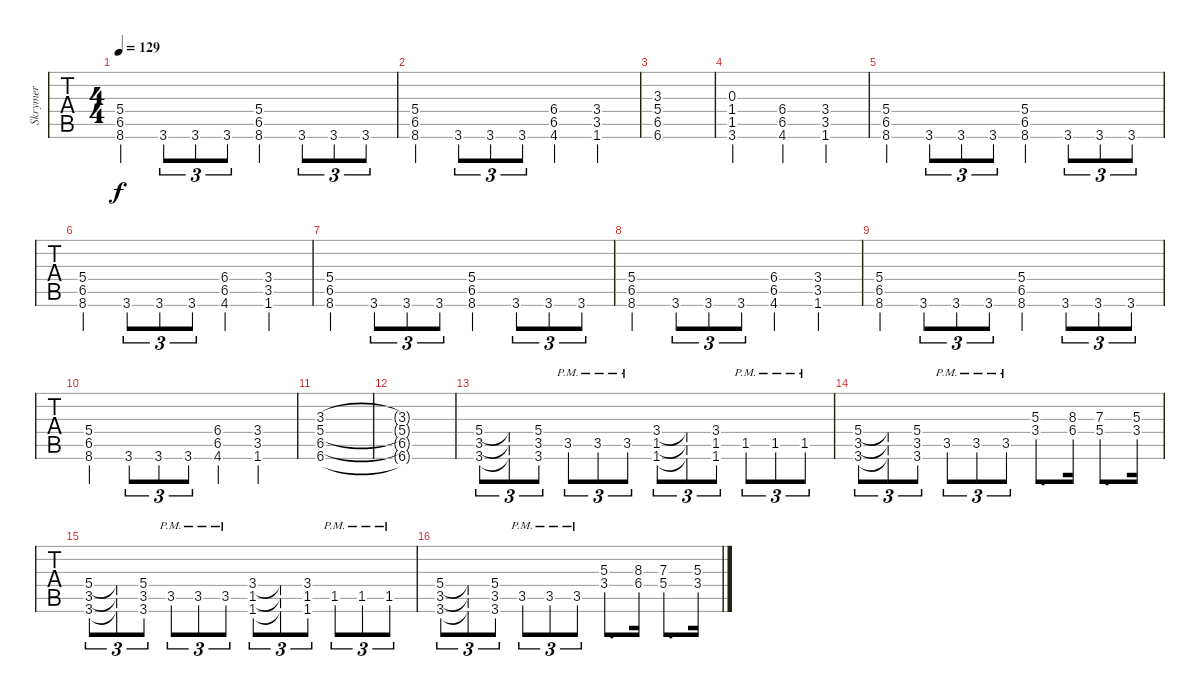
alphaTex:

\track ("Skrymer" "Skrymer") {instrument distortionguitar}
\staff {tabs}
\tuning (E4 B3 G3 D3 A2 E2) {hide}
\ts (4 4)
\tempo 129
\clef g2
\ks c
(5.4 6.5 8.6).4{dy f} 3.6.8{tu (3 2)} 3.6.8{tu (3 2)} 3.6.8{tu (3 2)} (5.4 6.5 8.6).4 3.6.8{tu (3 2)} 3.6.8{tu (3 2)} 3.6.8{tu (3 2)} |
(5.4 6.5 8.6).4 3.6.8{tu (3 2)} 3.6.8{tu (3 2)} 3.6.8{tu (3 2)} (6.4 6.5 4.6).4 (3.4 3.5 1.6).4 |
(3.3 5.4 6.5 6.6).1 |
(0.3 1.4 1.5 3.6).2 (6.4 6.5 4.6).4 (3.4 3.5 1.6).4 |
(5.4 6.5 8.6).4 3.6.8{tu (3 2)} 3.6.8{tu (3 2)} 3.6.8{tu (3 2)} (5.4 6.5 8.6).4 3.6.8{tu (3 2)} 3.6.8{tu (3 2)} 3.6.8{tu (3 2)} |
(5.4 6.5 8.6).4 3.6.8{tu (3 2)} 3.6.8{tu (3 2)} 3.6.8{tu (3 2)} (6.4 6.5 4.6).4 (3.4 3.5 1.6).4 |
(5.4 6.5 8.6).4 3.6.8{tu (3 2)} 3.6.8{tu (3 2)} 3.6.8{tu (3 2)} (5.4 6.5 8.6).4 3.6.8{tu (3 2)} 3.6.8{tu (3 2)} 3.6.8{tu (3 2)} |
(5.4 6.5 8.6).4 3.6.8{tu (3 2)} 3.6.8{tu (3 2)} 3.6.8{tu (3 2)} (6.4 6.5 4.6).4 (3.4 3.5 1.6).4 |
(5.4 6.5 8.6).4 3.6.8{tu (3 2)} 3.6.8{tu (3 2)} 3.6.8{tu (3 2)} (5.4 6.5 8.6).4 3.6.8{tu (3 2)} 3.6.8{tu (3 2)} 3.6.8{tu (3 2)} |
(5.4 6.5 8.6).4 3.6.8{tu (3 2)} 3.6.8{tu (3 2)} 3.6.8{tu (3 2)} (6.4 6.5 4.6).4 (3.4 3.5 1.6).4 |
(3.3 5.4 6.5 6.6).1 |
(3.3{t} 5.4{t} 6.5{t} 6.6{t}).1 |
(5.4 3.5 3.6).8{tu (3 2)} (5.4{t} 3.5{t} 3.6{t}).8{tu (3 2)} (5.4 3.5 3.6).8{tu (3 2)} 3.5{pm}.8{tu (3 2)} 3.5{pm}.8{tu (3 2)} 3.5{pm}.8{tu (3 2)} (3.4 1.5 1.6).8{tu (3 2)} (3.4{t} 1.5{t} 1.6{t}).8{tu (3 2)} (3.4 1.5 1.6).8{tu (3 2)} 1.5{pm}.8{tu (3 2)} 1.5{pm}.8{tu (3 2)} 1.5{pm}.8{tu (3 2)} |
(5.4 3.5 3.6).8{tu (3 2)} (5.4{t} 3.5{t} 3.6{t}).8{tu (3 2)} (5.4 3.5 3.6).8{tu (3 2)} 3.5{pm}.8{tu (3 2)} 3.5{pm}.8{tu (3 2)} 3.5{pm}.8{tu (3 2)} (5.3 3.4).8{d} (8.3 6.4).16 (7.3 5.4).8{d} (5.3 3.4).16 |
(5.4 3.5 3.6).8{tu (3 2)} (5.4{t} 3.5{t} 3.6{t}).8{tu (3 2)} (5.4 3.5 3.6).8{tu (3 2)} 3.5{pm}.8{tu (3 2)} 3.5{pm}.8{tu (3 2)} 3.5{pm}.8{tu (3 2)} (3.4 1.5 1.6).8{tu (3 2)} (3.4{t} 1.5{t} 1.6{t}).8{tu (3 2)} (3.4 1.5 1.6).8{tu (3 2)} 1.5{pm}.8{tu (3 2)} 1.5{pm}.8{tu (3 2)} 1.5{pm}.8{tu (3 2)} |
(5.4 3.5 3.6).8{tu (3 2)} (5.4{t} 3.5{t} 3.6{t}).8{tu (3 2)} (5.4 3.5 3.6).8{tu (3 2)} 3.5{pm}.8{tu (3 2)} 3.5{pm}.8{tu (3 2)} 3.5{pm}.8{tu (3 2)} (5.3 3.4).8{d} (8.3 6.4).16 (7.3 5.4).8{d} (5.3 3.4).16
